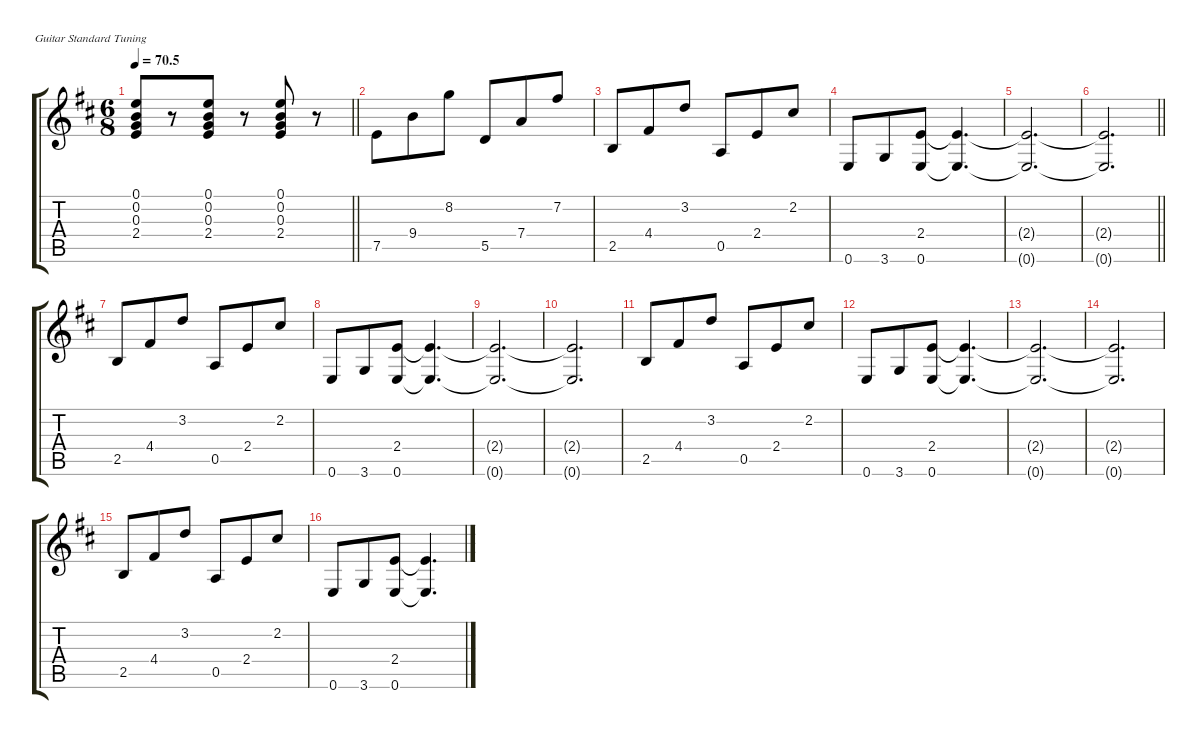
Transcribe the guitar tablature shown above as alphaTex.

\defaultSystemsLayout 4
\hideDynamics
\bracketExtendMode groupsimilarinstruments
\singleTrackTrackNamePolicy hidden
\multiTrackTrackNamePolicy hidden
\firstSystemTrackNameMode fullname
\firstSystemTrackNameOrientation horizontal
\otherSystemsTrackNameOrientation horizontal
\track ("Guitar1" "guitar1") {defaultSystemsLayout 8 instrument electricguitarjazz}
\staff {score tabs}
\tuning (E4 B3 G3 D3 A2 E2)
\ts (6 8)
\tempo
70.5
\accidentals auto
\clef g2
\ottava regular
\simile none
\barLineRight lightlight
\ks bminor
(2.4{acc forcenatural} 0.3{acc forcenatural} 0.2{acc forcenatural} 0.1{acc forcenatural}).8{dy mf beam Up} r.8{beam Up} (2.4{acc forcenatural} 0.3{acc forcenatural} 0.1{acc forcenatural} 0.2{acc forcenatural}).8{beam Up} r.8{beam Up} (2.4{acc forcenatural} 0.3{acc forcenatural} 0.1{acc forcenatural} 0.2{acc forcenatural}).8{beam Up} r.8{beam Up} |
7.5{acc forcenatural}.8{beam Down} 9.4{acc forcenatural}.8{beam Down} 8.2{acc forcenatural}.8{beam Down} 5.5{acc forcenatural}.8{beam Up} 7.4{acc forcenatural}.8{beam Up} 7.2{acc #}.8{beam Up} |
2.5{acc forcenatural}.8{beam Up} 4.4{acc #}.8{beam Up} 3.2{acc forcenatural}.8{beam Up} 0.5{acc forcenatural}.8{beam Up} 2.4{acc forcenatural}.8{beam Up} 2.2{acc #}.8{beam Up} |
0.6{acc forcenatural}.8{beam Up} 3.6{acc forcenatural}.8{beam Up} (0.6{acc forcenatural} 2.4{acc forcenatural}).8{beam Up} (0.6{t acc forcenatural} 2.4{t acc forcenatural}).4{d beam Up} |
(0.6{t acc forcenatural} 2.4{t acc forcenatural}).2{d beam Up} |
\barLineRight lightlight
(0.6{t acc forcenatural} 2.4{t acc forcenatural}).2{d beam Up} |
2.5{acc forcenatural}.8{beam Up} 4.4{acc #}.8{beam Up} 3.2{acc forcenatural}.8{beam Up} 0.5{acc forcenatural}.8{beam Up} 2.4{acc forcenatural}.8{beam Up} 2.2{acc #}.8{beam Up} |
0.6{acc forcenatural}.8{beam Up} 3.6{acc forcenatural}.8{beam Up} (0.6{acc forcenatural} 2.4{acc forcenatural}).8{beam Up} (0.6{t acc forcenatural} 2.4{t acc forcenatural}).4{d beam Up} |
(0.6{t acc forcenatural} 2.4{t acc forcenatural}).2{d beam Up} |
(0.6{t acc forcenatural} 2.4{t acc forcenatural}).2{d beam Up} |
2.5{acc forcenatural}.8{beam Up} 4.4{acc #}.8{beam Up} 3.2{acc forcenatural}.8{beam Up} 0.5{acc forcenatural}.8{beam Up} 2.4{acc forcenatural}.8{beam Up} 2.2{acc #}.8{beam Up} |
0.6{acc forcenatural}.8{beam Up} 3.6{acc forcenatural}.8{beam Up} (0.6{acc forcenatural} 2.4{acc forcenatural}).8{beam Up} (0.6{t acc forcenatural} 2.4{t acc forcenatural}).4{d beam Up} |
(0.6{t acc forcenatural} 2.4{t acc forcenatural}).2{d beam Up} |
(0.6{t acc forcenatural} 2.4{t acc forcenatural}).2{d beam Up} |
2.5{acc forcenatural}.8{beam Up} 4.4{acc #}.8{beam Up} 3.2{acc forcenatural}.8{beam Up} 0.5{acc forcenatural}.8{beam Up} 2.4{acc forcenatural}.8{beam Up} 2.2{acc #}.8{beam Up} |
0.6{acc forcenatural}.8{beam Up} 3.6{acc forcenatural}.8{beam Up} (0.6{acc forcenatural} 2.4{acc forcenatural}).8{beam Up} (0.6{t acc forcenatural} 2.4{t acc forcenatural}).4{d beam Up}
